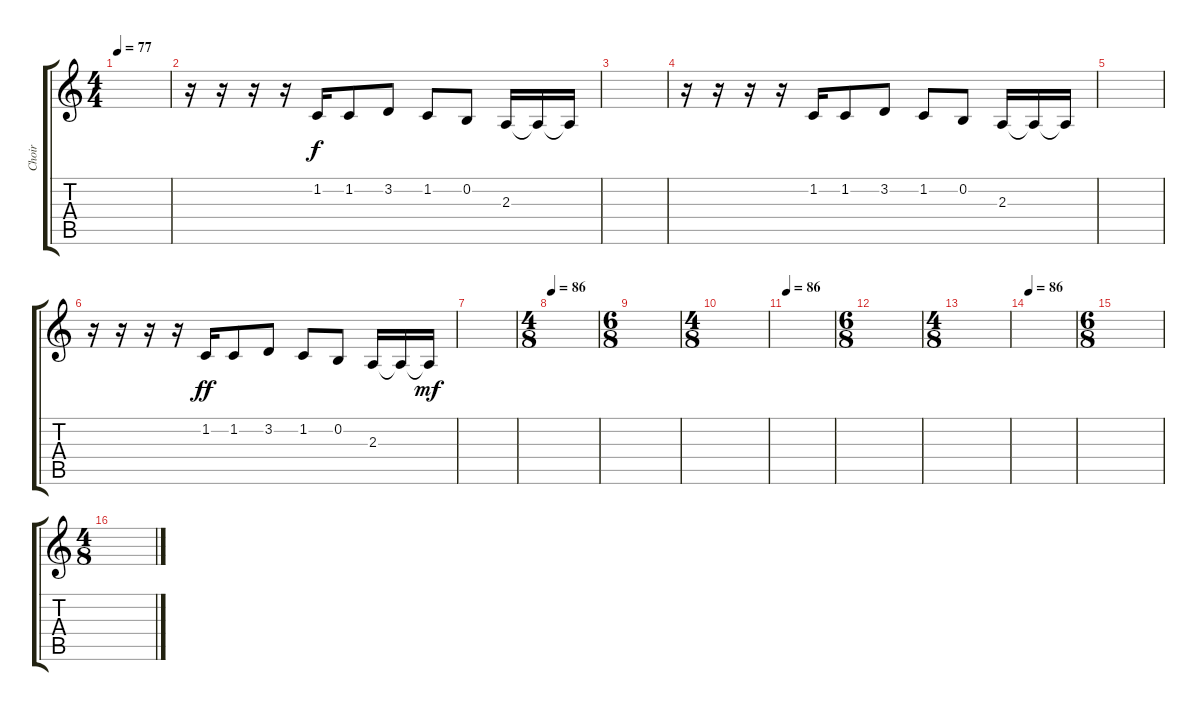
\track ("Choir" "Choir") {instrument tangoaccordion}
\staff {score tabs}
\tuning (E4 B3 G3 D3 A2 E2) {hide}
\ts (4 4)
\tempo 77
\clef g2
\ks c
|
r.16{balance 16} r.16 r.16 r.16 1.2.16 1.2.8 3.2.8 1.2.8 0.2.8 2.3.16 2.3{t}.16 2.3{t}.16 |
|
r.16{balance 0} r.16 r.16 r.16 1.2.16{dy f} 1.2.8 3.2.8 1.2.8 0.2.8 2.3.16 2.3{t}.16 2.3{t}.16 |
|
r.16{balance 8} r.16 r.16 r.16 1.2.16{dy ff} 1.2.8 3.2.8 1.2.8 0.2.8 2.3.16 2.3{t}.16 2.3{t}.16{dy mf} |
|
\ts (4 8)
\tempo 86
|
\ts (6 8)
|
\ts (4 8)
|
\tempo 86
|
\ts (6 8)
|
\ts (4 8)
|
\tempo 86
|
\ts (6 8)
|
\ts (4 8)
